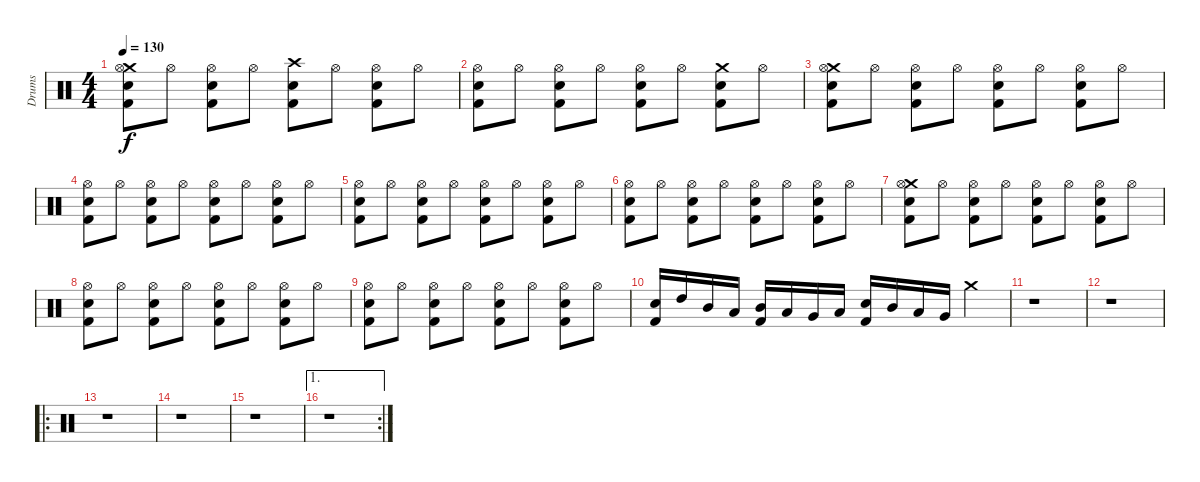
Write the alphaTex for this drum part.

\track ("Drums" "Drums") {instrument percussion}
\staff {score}
\articulation defaults
\ts (4 4)
\tempo 130
\clef neutral
\ks c
("Kick (hit) 2" "Crash medium (hit)" "Hi-Hat (open)" "Snare (hit) 2").8{dy f} "Hi-Hat (open)".8 ("Kick (hit) 2" "Hi-Hat (open)" "Snare (hit) 2").8 "Hi-Hat (open)".8 ("Kick (hit) 2" "Crash high (hit)" "Snare (hit) 2").8 "Hi-Hat (open)".8 ("Kick (hit) 2" "Hi-Hat (open)" "Snare (hit) 2").8 "Hi-Hat (open)".8 |
("Kick (hit) 2" "Hi-Hat (open)" "Snare (hit) 2").8 "Hi-Hat (open)".8 ("Kick (hit) 2" "Hi-Hat (open)" "Snare (hit) 2").8 "Hi-Hat (open)".8 ("Kick (hit) 2" "Hi-Hat (open)" "Snare (hit) 2").8 "Hi-Hat (open)".8 ("Kick (hit) 2" "Crash medium (hit)" "Snare (hit) 2").8 "Hi-Hat (open)".8 |
("Kick (hit) 2" "Crash medium (hit)" "Hi-Hat (open)" "Snare (hit) 2").8 "Hi-Hat (open)".8 ("Kick (hit) 2" "Hi-Hat (open)" "Snare (hit) 2").8 "Hi-Hat (open)".8 ("Kick (hit) 2" "Hi-Hat (open)" "Snare (hit) 2").8 "Hi-Hat (open)".8 ("Kick (hit) 2" "Hi-Hat (open)" "Snare (hit) 2").8 "Hi-Hat (open)".8 |
("Kick (hit) 2" "Hi-Hat (open)" "Snare (hit) 2").8 "Hi-Hat (open)".8 ("Kick (hit) 2" "Hi-Hat (open)" "Snare (hit) 2").8 "Hi-Hat (open)".8 ("Kick (hit) 2" "Hi-Hat (open)" "Snare (hit) 2").8 "Hi-Hat (open)".8 ("Kick (hit) 2" "Hi-Hat (open)" "Snare (hit) 2").8 "Hi-Hat (open)".8 |
("Kick (hit) 2" "Hi-Hat (open)" "Snare (hit) 2").8 "Hi-Hat (open)".8 ("Kick (hit) 2" "Hi-Hat (open)" "Snare (hit) 2").8 "Hi-Hat (open)".8 ("Kick (hit) 2" "Hi-Hat (open)" "Snare (hit) 2").8 "Hi-Hat (open)".8 ("Kick (hit) 2" "Hi-Hat (open)" "Snare (hit) 2").8 "Hi-Hat (open)".8 |
("Kick (hit) 2" "Hi-Hat (open)" "Snare (hit) 2").8 "Hi-Hat (open)".8 ("Kick (hit) 2" "Hi-Hat (open)" "Snare (hit) 2").8 "Hi-Hat (open)".8 ("Kick (hit) 2" "Hi-Hat (open)" "Snare (hit) 2").8 "Hi-Hat (open)".8 ("Kick (hit) 2" "Hi-Hat (open)" "Snare (hit) 2").8 "Hi-Hat (open)".8 |
("Kick (hit) 2" "Crash medium (hit)" "Hi-Hat (open)" "Snare (hit) 2").8 "Hi-Hat (open)".8 ("Kick (hit) 2" "Hi-Hat (open)" "Snare (hit) 2").8 "Hi-Hat (open)".8 ("Kick (hit) 2" "Hi-Hat (open)" "Snare (hit) 2").8 "Hi-Hat (open)".8 ("Kick (hit) 2" "Hi-Hat (open)" "Snare (hit) 2").8 "Hi-Hat (open)".8 |
("Kick (hit) 2" "Hi-Hat (open)" "Snare (hit) 2").8 "Hi-Hat (open)".8 ("Kick (hit) 2" "Hi-Hat (open)" "Snare (hit) 2").8 "Hi-Hat (open)".8 ("Kick (hit) 2" "Hi-Hat (open)" "Snare (hit) 2").8 "Hi-Hat (open)".8 ("Kick (hit) 2" "Hi-Hat (open)" "Snare (hit) 2").8 "Hi-Hat (open)".8 |
("Kick (hit) 2" "Hi-Hat (open)" "Snare (hit) 2").8 "Hi-Hat (open)".8 ("Kick (hit) 2" "Hi-Hat (open)" "Snare (hit) 2").8 "Hi-Hat (open)".8 ("Kick (hit) 2" "Hi-Hat (open)" "Snare (hit) 2").8 "Hi-Hat (open)".8 ("Kick (hit) 2" "Hi-Hat (open)" "Snare (hit) 2").8 "Hi-Hat (open)".8 |
("Kick (hit) 2" "Snare (hit) 2").16 "High Tom (hit)".16 "Mid Tom (hit)".16 "Low Tom (hit)".16 ("Kick (hit) 2" "Mid Tom (hit)").16 "Low Tom (hit)".16 "Very Low Tom (hit)".16 "Low Floor Tom (hit)".16 ("Kick (hit) 2" "Snare (hit) 2").16 "Mid Tom (hit)".16 "Low Tom (hit)".16 "Very Low Tom (hit)".16 "Crash medium (hit)".4 |
r.1 |
r.1 |
\ro
r.1 |
r.1 |
r.1 |
\ae 1
\rc 2
r.1
